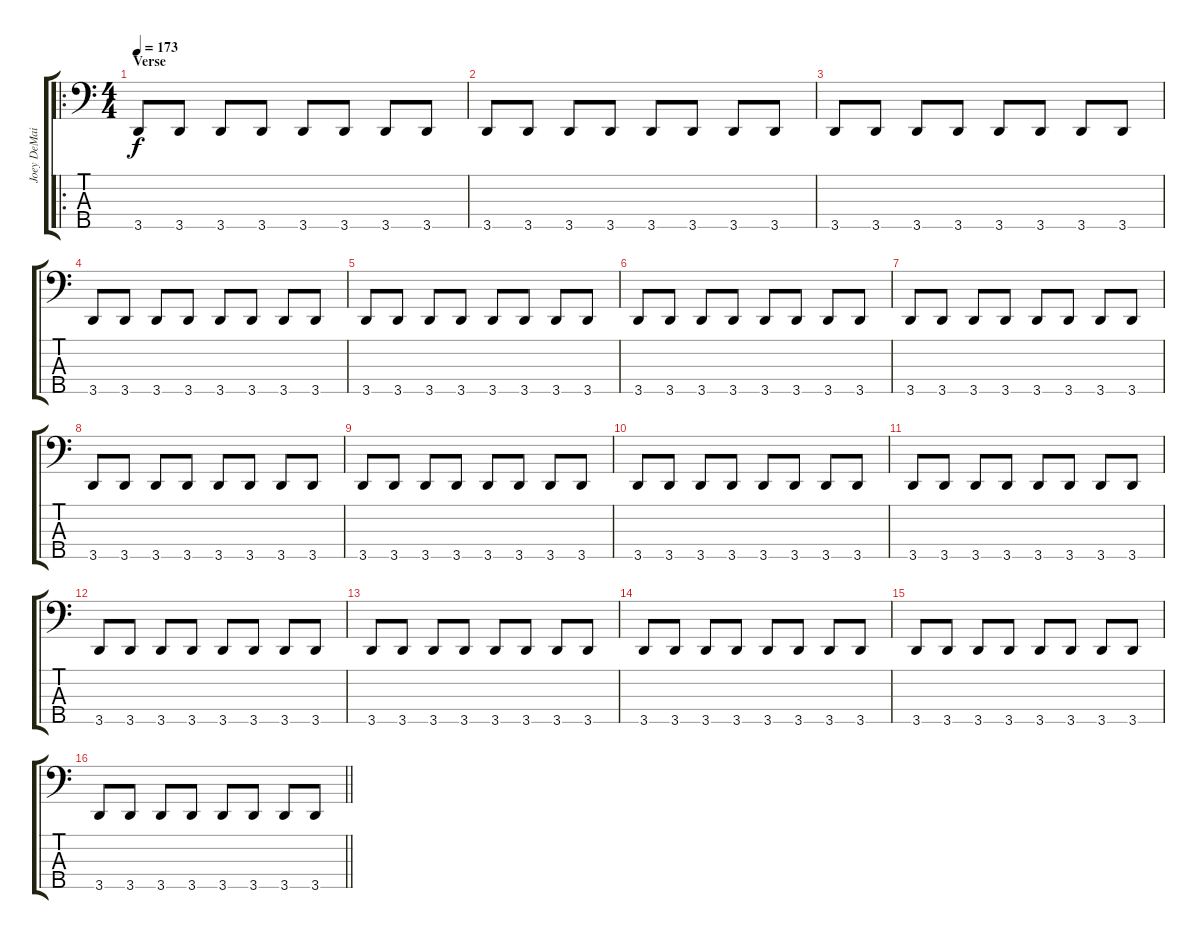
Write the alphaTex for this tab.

\track ("Joey DeMaio" "Joey DeMai") {instrument electricbasspick}
\staff {score tabs}
\tuning (G2 D2 A1 E1 B0) {hide}
\ro
\ts (4 4)
\section ("" "Verse")
\tempo 173
\clef f4
\ks c
3.5.8{dy f} 3.5.8 3.5.8 3.5.8 3.5.8 3.5.8 3.5.8 3.5.8 |
3.5.8 3.5.8 3.5.8 3.5.8 3.5.8 3.5.8 3.5.8 3.5.8 |
3.5.8 3.5.8 3.5.8 3.5.8 3.5.8 3.5.8 3.5.8 3.5.8 |
3.5.8 3.5.8 3.5.8 3.5.8 3.5.8 3.5.8 3.5.8 3.5.8 |
3.5.8 3.5.8 3.5.8 3.5.8 3.5.8 3.5.8 3.5.8 3.5.8 |
3.5.8 3.5.8 3.5.8 3.5.8 3.5.8 3.5.8 3.5.8 3.5.8 |
3.5.8 3.5.8 3.5.8 3.5.8 3.5.8 3.5.8 3.5.8 3.5.8 |
3.5.8 3.5.8 3.5.8 3.5.8 3.5.8 3.5.8 3.5.8 3.5.8 |
3.5.8 3.5.8 3.5.8 3.5.8 3.5.8 3.5.8 3.5.8 3.5.8 |
3.5.8 3.5.8 3.5.8 3.5.8 3.5.8 3.5.8 3.5.8 3.5.8 |
3.5.8 3.5.8 3.5.8 3.5.8 3.5.8 3.5.8 3.5.8 3.5.8 |
3.5.8 3.5.8 3.5.8 3.5.8 3.5.8 3.5.8 3.5.8 3.5.8 |
3.5.8 3.5.8 3.5.8 3.5.8 3.5.8 3.5.8 3.5.8 3.5.8 |
3.5.8 3.5.8 3.5.8 3.5.8 3.5.8 3.5.8 3.5.8 3.5.8 |
3.5.8 3.5.8 3.5.8 3.5.8 3.5.8 3.5.8 3.5.8 3.5.8 |
\barLineRight lightlight
3.5.8 3.5.8 3.5.8 3.5.8 3.5.8 3.5.8 3.5.8 3.5.8
